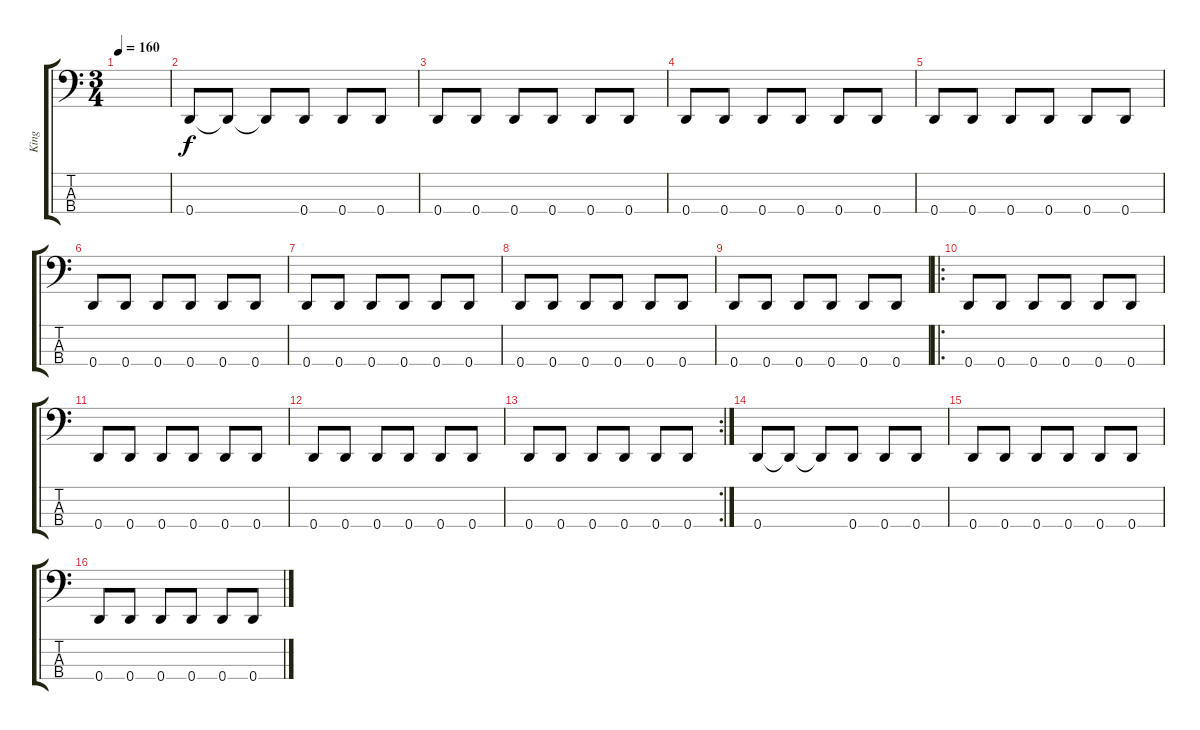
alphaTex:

\track ("King" "King") {instrument electricbassfinger}
\staff {score tabs}
\tuning (F2 C2 G1 D1) {hide}
\ts (3 4)
\tempo 160
\clef f4
\ks c
|
0.4.8 0.4{t}.8 0.4{t}.8 0.4.8 0.4.8 0.4.8 |
0.4.8 0.4.8 0.4.8 0.4.8 0.4.8 0.4.8 |
0.4.8 0.4.8 0.4.8 0.4.8 0.4.8 0.4.8 |
0.4.8 0.4.8 0.4.8 0.4.8 0.4.8 0.4.8 |
0.4.8 0.4.8 0.4.8 0.4.8 0.4.8 0.4.8 |
0.4.8 0.4.8 0.4.8 0.4.8 0.4.8 0.4.8 |
0.4.8 0.4.8 0.4.8 0.4.8 0.4.8 0.4.8 |
0.4.8 0.4.8 0.4.8 0.4.8 0.4.8 0.4.8 |
\ro
0.4.8 0.4.8 0.4.8 0.4.8 0.4.8 0.4.8 |
0.4.8 0.4.8 0.4.8 0.4.8 0.4.8 0.4.8 |
0.4.8 0.4.8 0.4.8 0.4.8 0.4.8 0.4.8 |
\rc 2
0.4.8 0.4.8 0.4.8 0.4.8 0.4.8 0.4.8 |
0.4.8 0.4{t}.8 0.4{t}.8 0.4.8 0.4.8 0.4.8 |
0.4.8 0.4.8 0.4.8 0.4.8 0.4.8 0.4.8 |
0.4.8 0.4.8 0.4.8 0.4.8 0.4.8 0.4.8
